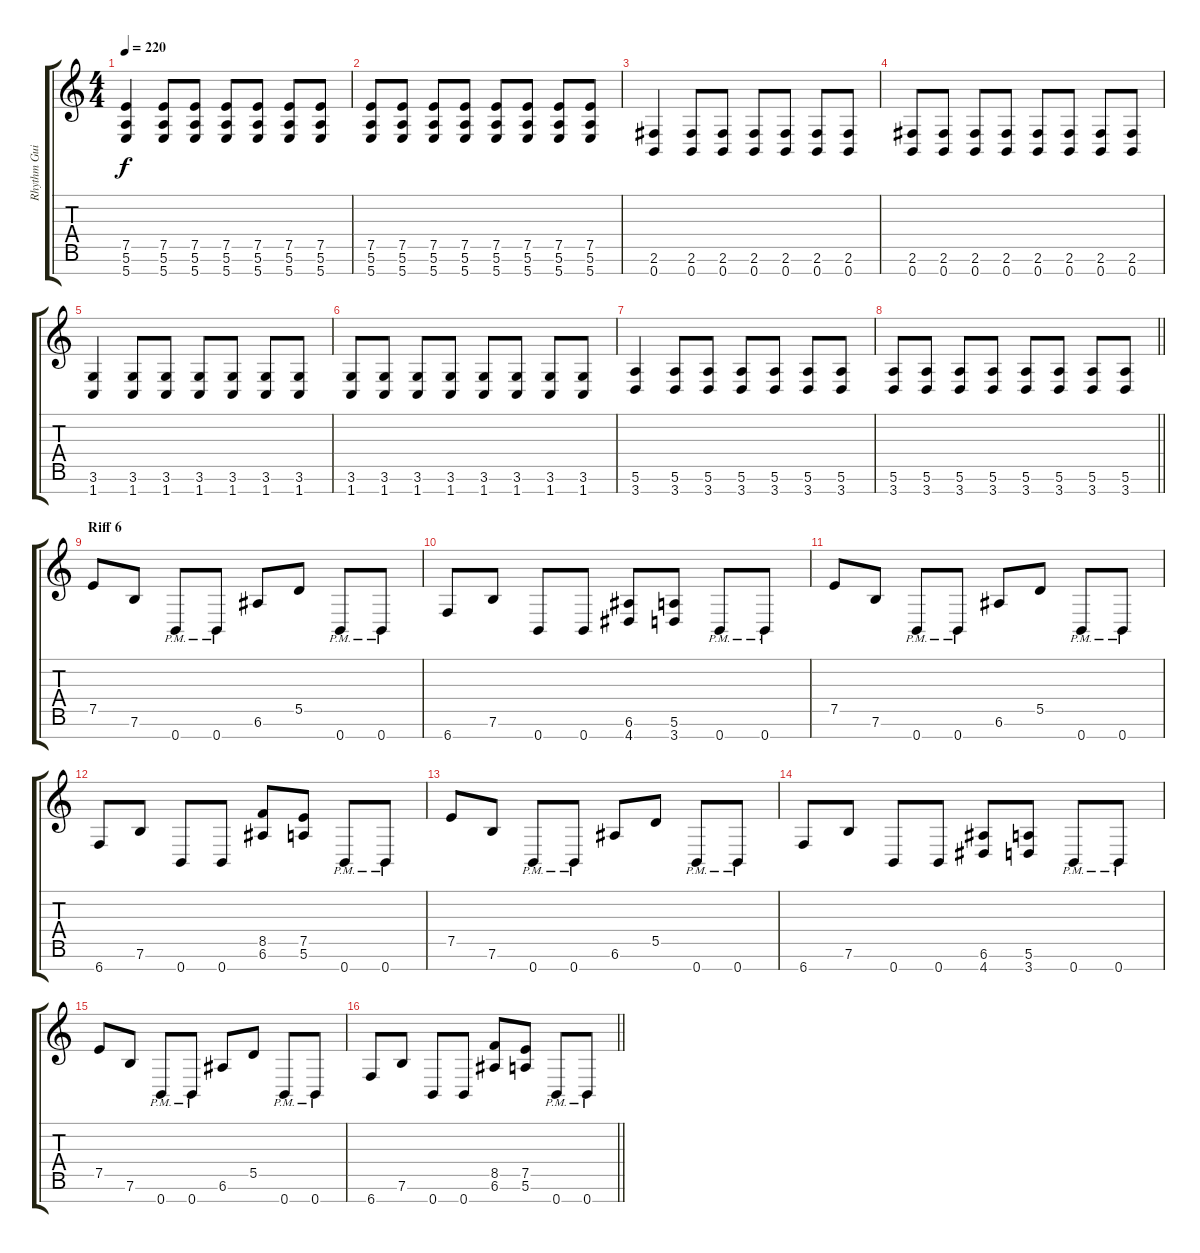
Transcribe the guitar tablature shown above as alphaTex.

\track ("Rhythm Guitar 1" "Rhythm Gui") {instrument distortionguitar}
\staff {score tabs}
\tuning (E4 B3 G3 D3 A2 E2 B1) {hide}
\ts (4 4)
\tempo 220
\clef g2
\ks c
(7.5 5.6 5.7).4{dy f} (7.5 5.6 5.7).8 (7.5 5.6 5.7).8 (7.5 5.6 5.7).8 (7.5 5.6 5.7).8 (7.5 5.6 5.7).8 (7.5 5.6 5.7).8 |
(7.5 5.6 5.7).8 (7.5 5.6 5.7).8 (7.5 5.6 5.7).8 (7.5 5.6 5.7).8 (7.5 5.6 5.7).8 (7.5 5.6 5.7).8 (7.5 5.6 5.7).8 (7.5 5.6 5.7).8 |
(2.6 0.7).4 (2.6 0.7).8 (2.6 0.7).8 (2.6 0.7).8 (2.6 0.7).8 (2.6 0.7).8 (2.6 0.7).8 |
(2.6 0.7).8 (2.6 0.7).8 (2.6 0.7).8 (2.6 0.7).8 (2.6 0.7).8 (2.6 0.7).8 (2.6 0.7).8 (2.6 0.7).8 |
(3.6 1.7).4 (3.6 1.7).8 (3.6 1.7).8 (3.6 1.7).8 (3.6 1.7).8 (3.6 1.7).8 (3.6 1.7).8 |
(3.6 1.7).8 (3.6 1.7).8 (3.6 1.7).8 (3.6 1.7).8 (3.6 1.7).8 (3.6 1.7).8 (3.6 1.7).8 (3.6 1.7).8 |
(5.6 3.7).4 (5.6 3.7).8 (5.6 3.7).8 (5.6 3.7).8 (5.6 3.7).8 (5.6 3.7).8 (5.6 3.7).8 |
\barLineRight lightlight
(5.6 3.7).8 (5.6 3.7).8 (5.6 3.7).8 (5.6 3.7).8 (5.6 3.7).8 (5.6 3.7).8 (5.6 3.7).8 (5.6 3.7).8 |
\section ("" "Riff 6")
7.5.8 7.6.8 0.7{pm}.8 0.7{pm}.8 6.6.8 5.5.8 0.7{pm}.8 0.7{pm}.8 |
6.7.8 7.6.8 0.7.8 0.7.8 (6.6 4.7).8 (5.6 3.7).8 0.7{pm}.8 0.7{pm}.8 |
7.5.8 7.6.8 0.7{pm}.8 0.7{pm}.8 6.6.8 5.5.8 0.7{pm}.8 0.7{pm}.8 |
6.7.8 7.6.8 0.7.8 0.7.8 (8.5 6.6).8 (7.5 5.6).8 0.7{pm}.8 0.7{pm}.8 |
7.5.8 7.6.8 0.7{pm}.8 0.7{pm}.8 6.6.8 5.5.8 0.7{pm}.8 0.7{pm}.8 |
6.7.8 7.6.8 0.7.8 0.7.8 (6.6 4.7).8 (5.6 3.7).8 0.7{pm}.8 0.7{pm}.8 |
7.5.8 7.6.8 0.7{pm}.8 0.7{pm}.8 6.6.8 5.5.8 0.7{pm}.8 0.7{pm}.8 |
\barLineRight lightlight
6.7.8 7.6.8 0.7.8 0.7.8 (8.5 6.6).8 (7.5 5.6).8 0.7{pm}.8 0.7{pm}.8
